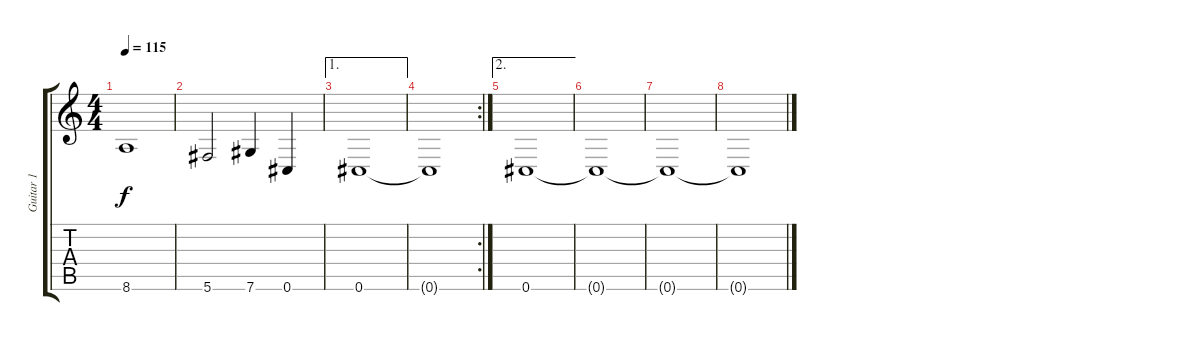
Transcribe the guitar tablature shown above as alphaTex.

\track ("Guitar 1" "Guitar 1") {instrument distortionguitar}
\staff {score tabs}
\tuning (Db4 Ab3 E3 B2 Gb2 Db2) {hide}
\ts (4 4)
\tempo 115
\clef g2
\ks c
8.6.1{dy f} |
5.6.2 7.6.4 0.6.4 |
\ae 1
0.6.1 |
\rc 2
0.6{t}.1 |
\ae 2
0.6.1 |
0.6{t}.1 |
0.6{t}.1 |
0.6{t}.1
